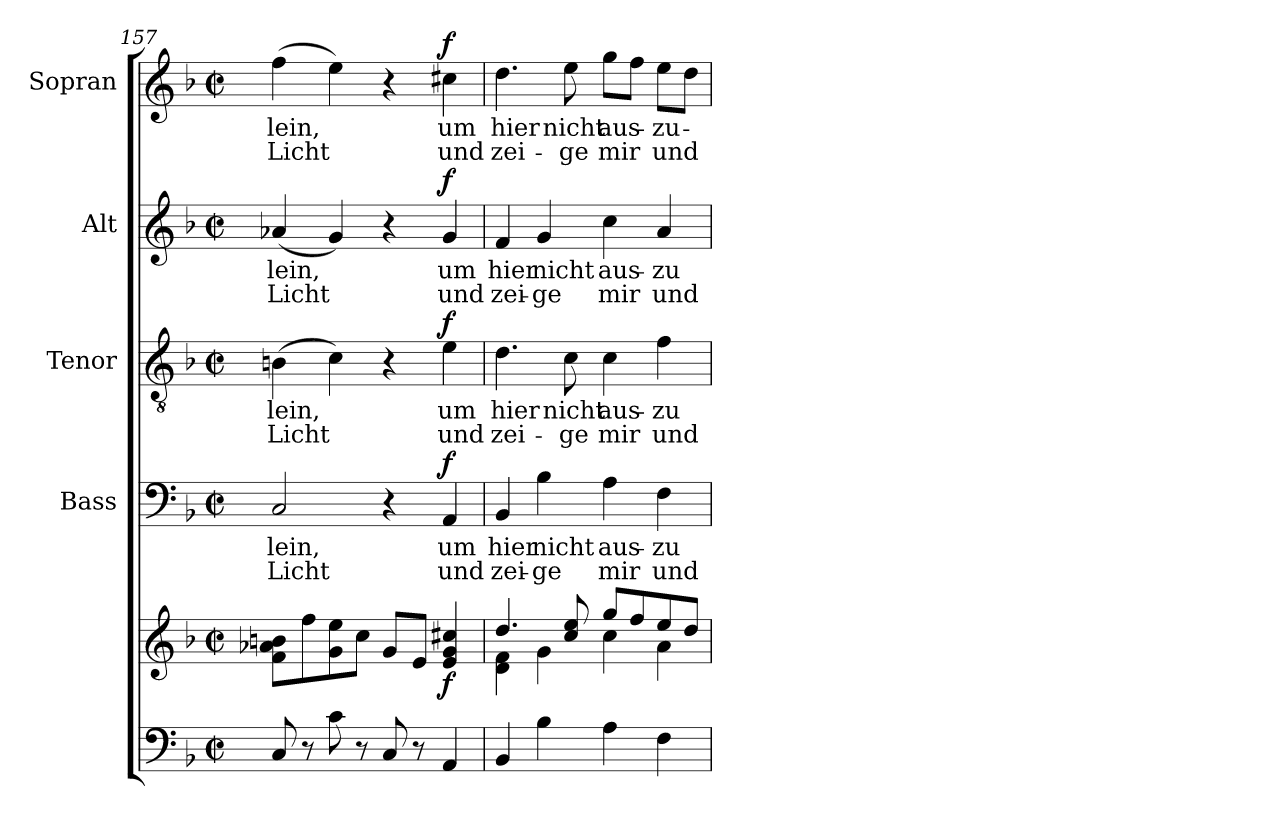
**kern	**kern	**dynam	**kern	**text	**text	**dynam	**kern	**text	**text	**dynam	**kern	**text	**text	**dynam	**kern	**text	**text	**dynam
*part5	*part5	*part5	*part4	*part4	*part4	*part4	*part3	*part3	*part3	*part3	*part2	*part2	*part2	*part2	*part1	*part1	*part1	*part1
*staff6	*staff5	*staff5/6	*staff4	*staff4	*staff4	*staff4	*staff3	*staff3	*staff3	*staff3	*staff2	*staff2	*staff2	*staff2	*staff1	*staff1	*staff1	*staff1
*	*	*	*I"Bass	*	*	*	*I"Tenor	*	*	*	*I"Alt	*	*	*	*I"Sopran	*	*	*
*	*	*	*I'B.	*	*	*	*I'T.	*	*	*	*I'A.	*	*	*	*I'S.	*	*	*
!!LO:LB:g=z
*clefF4	*clefG2	*	*clefF4	*	*	*	*clefGv2	*	*	*	*clefG2	*	*	*	*clefG2	*	*	*
*k[b-]	*k[b-]	*	*k[b-]	*	*	*	*k[b-]	*	*	*	*k[b-]	*	*	*	*k[b-]	*	*	*
*F:	*F:	*	*F:	*	*	*	*F:	*	*	*	*F:	*	*	*	*F:	*	*	*
*M2/2	*M2/2	*	*M2/2	*	*	*	*M2/2	*	*	*	*M2/2	*	*	*	*M2/2	*	*	*
*met(c|)	*met(c|)	*	*met(c|)	*	*	*	*met(c|)	*	*	*	*met(c|)	*	*	*	*met(c|)	*	*	*
=157	=157	=157	=157	=157	=157	=157	=157	=157	=157	=157	=157	=157	=157	=157	=157	=157	=157	=157
!	!	!	!	!LO:LY:b	!LO:LY:b	!	!	!LO:LY:b	!LO:LY:b	!	!	!LO:LY:b	!LO:LY:b	!	!	!LO:LY:b	!LO:LY:b	!
8C/	8f\ 8a-X\ 8bn\L	.	2C/	-lein,	Licht	.	(>4Bn\	-lein,	Licht	.	(<4a-X/	-lein,	Licht	.	(>4ff\	-lein,	Licht	.
8r	8ff\	.	.	.	.	.	.	.	.	.	.	.	.	.	.	.	.	.
8c\	8g\ 8ee\	.	.	.	.	.	4c\)	.	.	.	4g/)	.	.	.	4ee\)	.	.	.
8r	8cc\J	.	.	.	.	.	.	.	.	.	.	.	.	.	.	.	.	.
8C/	8g/L	.	4r	.	.	.	4r	.	.	.	4r	.	.	.	4r	.	.	.
8r	8e/J	.	.	.	.	.	.	.	.	.	.	.	.	.	.	.	.	.
!	!	!LO:DY:b	!	!LO:LY:b	!LO:LY:b	!LO:DY:a	!	!LO:LY:b	!LO:LY:b	!LO:DY:a	!	!LO:LY:b	!LO:LY:b	!LO:DY:a	!	!LO:LY:b	!LO:LY:b	!LO:DY:a
4AA/	4e/ 4g/ 4cc#X/	f	4AA/	um	und	f	4e\	um	und	f	4g/	um	und	f	4cc#X\	um	und	f
=158	=158	=158	=158	=158	=158	=158	=158	=158	=158	=158	=158	=158	=158	=158	=158	=158	=158	=158
*	*^	*	*	*	*	*	*	*	*	*	*	*	*	*	*	*	*	*
!	!	!	!	!	!LO:LY:b	!LO:LY:b	!	!	!LO:LY:b	!LO:LY:b	!	!	!LO:LY:b	!LO:LY:b	!	!	!LO:LY:b	!LO:LY:b	!
4BB-/	4.dd/	4d\ 4f\	.	4BB-/	hier	zei-	.	4.d\	hier	zei-	.	4f/	hier	zei-	.	4.dd\	hier	zei-	.
!	!	!	!	!	!LO:LY:b	!LO:LY:b	!	!	!	!	!	!	!LO:LY:b	!LO:LY:b	!	!	!	!	!
4B-\	.	4g\	.	4B-\	nicht	-ge	.	.	.	.	.	4g/	nicht	-ge	.	.	.	.	.
!	!	!	!	!	!	!	!	!	!LO:LY:b	!LO:LY:b	!	!	!	!	!	!	!LO:LY:b	!LO:LY:b	!
.	8cc/ 8ee/	.	.	.	.	.	.	8c\	nicht	-ge	.	.	.	.	.	8ee\	nicht	-ge	.
!	!	!	!	!	!LO:LY:b	!LO:LY:b	!	!	!LO:LY:b	!LO:LY:b	!	!	!LO:LY:b	!LO:LY:b	!	!	!LO:LY:b	!LO:LY:b	!
4A\	8gg/L	4cc\	.	4A\	aus-	mir	.	4c\	aus-	mir	.	4cc\	aus-	mir	.	8gg\L	aus-	mir	.
.	8ff/	.	.	.	.	.	.	.	.	.	.	.	.	.	.	8ff\J	.	.	.
!	!	!	!	!	!LO:LY:b	!LO:LY:b	!	!	!LO:LY:b	!LO:LY:b	!	!	!LO:LY:b	!LO:LY:b	!	!	!LO:LY:b	!LO:LY:b	!
4F\	8ee/	4a\	.	4F\	-zu-	und	.	4f\	-zu-	und	.	4a/	-zu-	und	.	8ee\L	-zu-	und	.
.	8dd/J	.	.	.	.	.	.	.	.	.	.	.	.	.	.	8dd\J	.	.	.
*	*v	*v	*	*	*	*	*	*	*	*	*	*	*	*	*	*	*	*	*
=	=	=	=	=	=	=	=	=	=	=	=	=	=	=	=	=	=	=
*-	*-	*-	*-	*-	*-	*-	*-	*-	*-	*-	*-	*-	*-	*-	*-	*-	*-	*-
